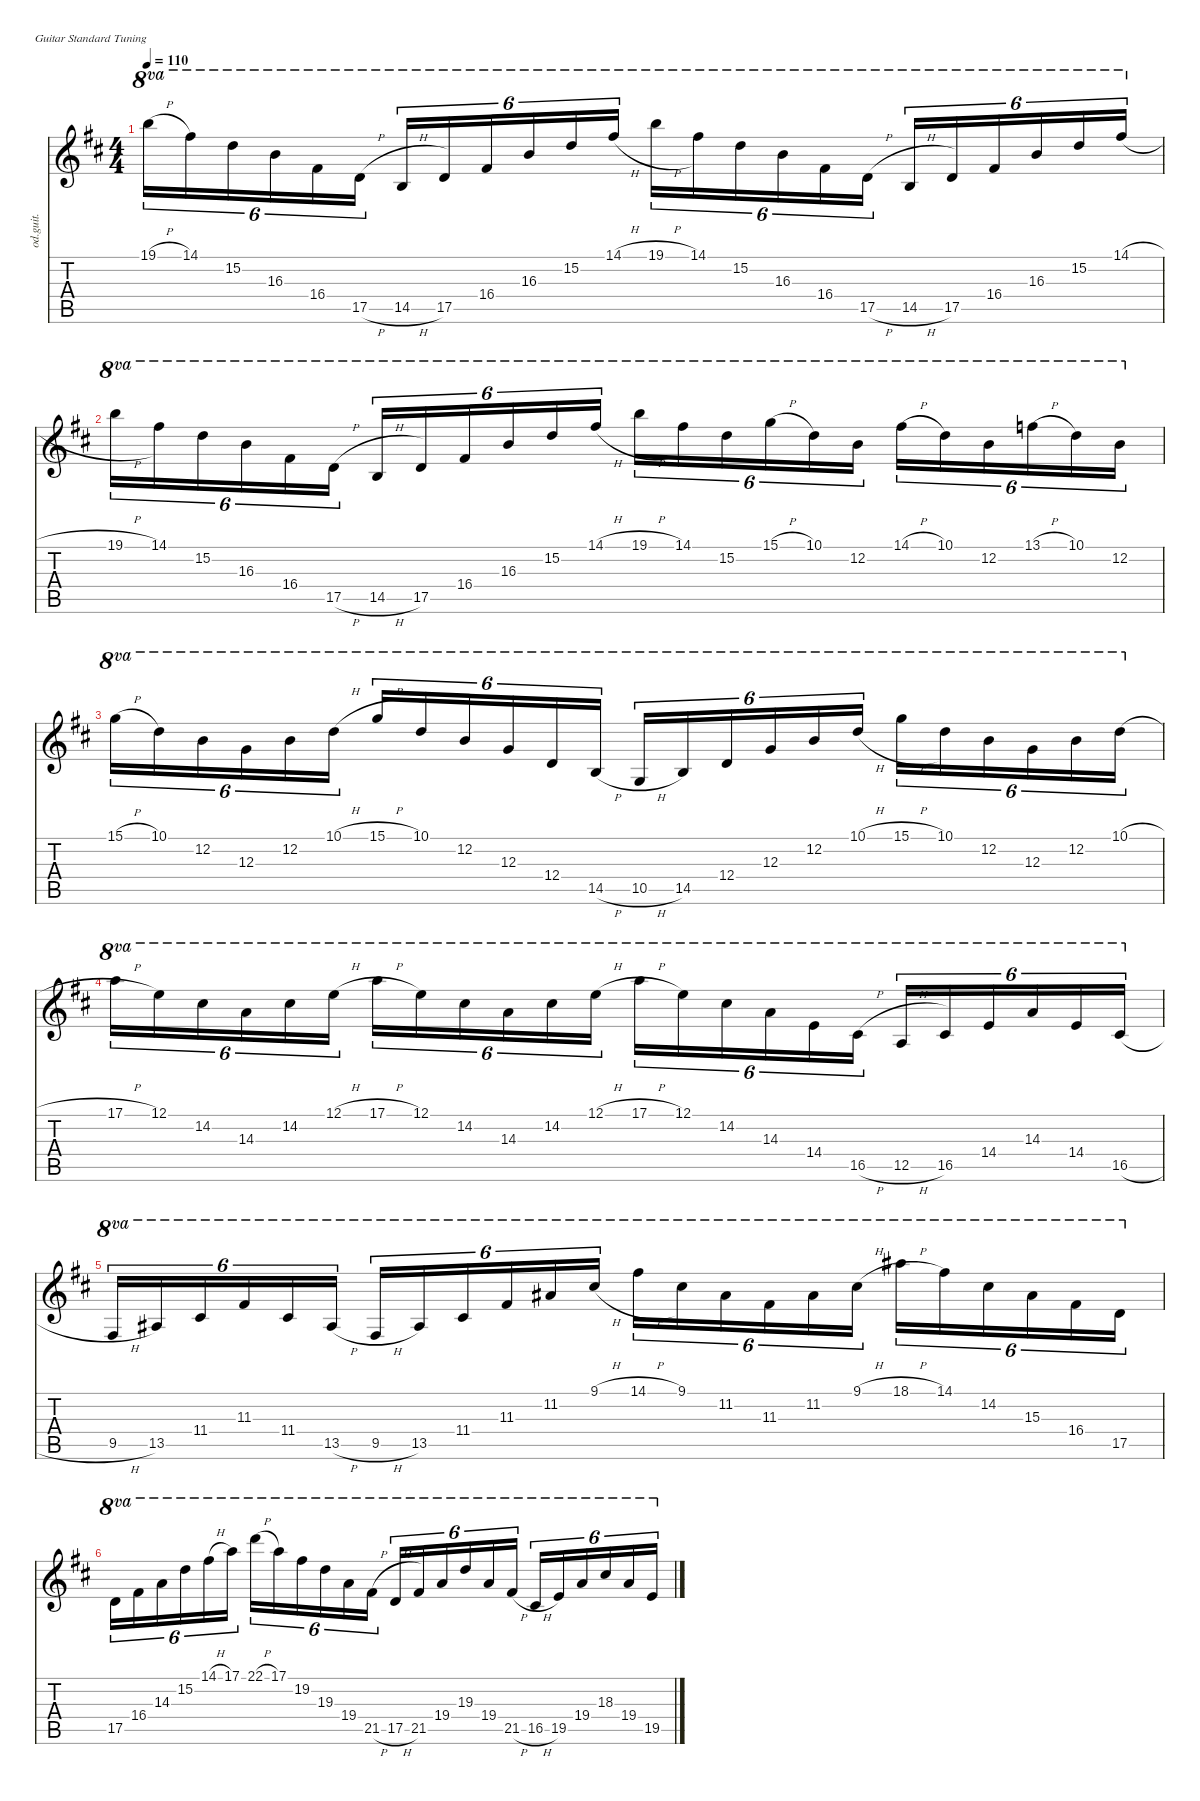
\defaultSystemsLayout 4
\hideDynamics
\bracketExtendMode nobrackets
\track ("Jason Lead" "od.guit.") {solo instrument overdrivenguitar}
\staff {score tabs}
\tuning (E4 B3 G3 D3 A2 E2)
\ts (4 4)
\tempo 110
\clef g2
\ks bminor
19.1{h acc forcenatural}.16{tu (6 4) ot 8va dy f beam Down} 14.1{acc #}.16{tu (6 4) ot 8va beam Down} 15.2{acc forcenatural}.16{tu (6 4) ot 8va beam Down} 16.3{acc forcenatural}.16{tu (6 4) ot 8va beam Down} 16.4{acc #}.16{tu (6 4) ot 8va beam Down} 17.5{h acc forcenatural}.16{tu (6 4) ot 8va beam Down} 14.5{h acc forcenatural}.16{tu (6 4) ot 8va beam Up} 17.5{acc forcenatural}.16{tu (6 4) ot 8va beam Up} 16.4{acc #}.16{tu (6 4) ot 8va beam Up} 16.3{acc forcenatural}.16{tu (6 4) ot 8va beam Up} 15.2{acc forcenatural}.16{tu (6 4) ot 8va beam Up} 14.1{h acc #}.16{tu (6 4) ot 8va beam Up} 19.1{h acc forcenatural}.16{tu (6 4) ot 8va beam Down} 14.1{acc #}.16{tu (6 4) ot 8va beam Down} 15.2{acc forcenatural}.16{tu (6 4) ot 8va beam Down} 16.3{acc forcenatural}.16{tu (6 4) ot 8va beam Down} 16.4{acc #}.16{tu (6 4) ot 8va beam Down} 17.5{h acc forcenatural}.16{tu (6 4) ot 8va beam Down} 14.5{h acc forcenatural}.16{tu (6 4) ot 8va beam Up} 17.5{acc forcenatural}.16{tu (6 4) ot 8va beam Up} 16.4{acc #}.16{tu (6 4) ot 8va beam Up} 16.3{acc forcenatural}.16{tu (6 4) ot 8va beam Up} 15.2{acc forcenatural}.16{tu (6 4) ot 8va beam Up} 14.1{h acc #}.16{tu (6 4) ot 8va beam Up} |
19.1{h acc forcenatural}.16{tu (6 4) ot 8va beam Down} 14.1{acc #}.16{tu (6 4) ot 8va beam Down} 15.2{acc forcenatural}.16{tu (6 4) ot 8va beam Down} 16.3{acc forcenatural}.16{tu (6 4) ot 8va beam Down} 16.4{acc #}.16{tu (6 4) ot 8va beam Down} 17.5{h acc forcenatural}.16{tu (6 4) ot 8va beam Down} 14.5{h acc forcenatural}.16{tu (6 4) ot 8va beam Up} 17.5{acc forcenatural}.16{tu (6 4) ot 8va beam Up} 16.4{acc #}.16{tu (6 4) ot 8va beam Up} 16.3{acc forcenatural}.16{tu (6 4) ot 8va beam Up} 15.2{acc forcenatural}.16{tu (6 4) ot 8va beam Up} 14.1{h acc #}.16{tu (6 4) ot 8va beam Up} 19.1{h acc forcenatural}.16{tu (6 4) ot 8va beam Down} 14.1{acc #}.16{tu (6 4) ot 8va beam Down} 15.2{acc forcenatural}.16{tu (6 4) ot 8va beam Down} 15.1{h acc forcenatural}.16{tu (6 4) ot 8va beam Down} 10.1{acc forcenatural}.16{tu (6 4) ot 8va beam Down} 12.2{acc forcenatural}.16{tu (6 4) ot 8va beam Down} 14.1{h acc #}.16{tu (6 4) ot 8va beam Down} 10.1{acc forcenatural}.16{tu (6 4) ot 8va beam Down} 12.2{acc forcenatural}.16{tu (6 4) ot 8va beam Down} 13.1{h acc forcenatural}.16{tu (6 4) ot 8va beam Down} 10.1{acc forcenatural}.16{tu (6 4) ot 8va beam Down} 12.2{acc forcenatural}.16{tu (6 4) ot 8va beam Down} |
15.1{h acc forcenatural}.16{tu (6 4) ot 8va beam Down} 10.1{acc forcenatural}.16{tu (6 4) ot 8va beam Down} 12.2{acc forcenatural}.16{tu (6 4) ot 8va beam Down} 12.3{acc forcenatural}.16{tu (6 4) ot 8va beam Down} 12.2{acc forcenatural}.16{tu (6 4) ot 8va beam Down} 10.1{h acc forcenatural}.16{tu (6 4) ot 8va beam Down} 15.1{h acc forcenatural}.16{tu (6 4) ot 8va beam Up} 10.1{acc forcenatural}.16{tu (6 4) ot 8va beam Up} 12.2{acc forcenatural}.16{tu (6 4) ot 8va beam Up} 12.3{acc forcenatural}.16{tu (6 4) ot 8va beam Up} 12.4{acc forcenatural}.16{tu (6 4) ot 8va beam Up} 14.5{h acc forcenatural}.16{tu (6 4) ot 8va beam Up} 10.5{h acc forcenatural}.16{tu (6 4) ot 8va beam Up} 14.5{acc forcenatural}.16{tu (6 4) ot 8va beam Up} 12.4{acc forcenatural}.16{tu (6 4) ot 8va beam Up} 12.3{acc forcenatural}.16{tu (6 4) ot 8va beam Up} 12.2{acc forcenatural}.16{tu (6 4) ot 8va beam Up} 10.1{h acc forcenatural}.16{tu (6 4) ot 8va beam Up} 15.1{h acc forcenatural}.16{tu (6 4) ot 8va beam Down} 10.1{acc forcenatural}.16{tu (6 4) ot 8va beam Down} 12.2{acc forcenatural}.16{tu (6 4) ot 8va beam Down} 12.3{acc forcenatural}.16{tu (6 4) ot 8va beam Down} 12.2{acc forcenatural}.16{tu (6 4) ot 8va beam Down} 10.1{h acc forcenatural}.16{tu (6 4) ot 8va beam Down} |
17.1{h acc forcenatural}.16{tu (6 4) ot 8va beam Down} 12.1{acc forcenatural}.16{tu (6 4) ot 8va beam Down} 14.2{acc #}.16{tu (6 4) ot 8va beam Down} 14.3{acc forcenatural}.16{tu (6 4) ot 8va beam Down} 14.2{acc #}.16{tu (6 4) ot 8va beam Down} 12.1{h acc forcenatural}.16{tu (6 4) ot 8va beam Down} 17.1{h acc forcenatural}.16{tu (6 4) ot 8va beam Down} 12.1{acc forcenatural}.16{tu (6 4) ot 8va beam Down} 14.2{acc #}.16{tu (6 4) ot 8va beam Down} 14.3{acc forcenatural}.16{tu (6 4) ot 8va beam Down} 14.2{acc #}.16{tu (6 4) ot 8va beam Down} 12.1{h acc forcenatural}.16{tu (6 4) ot 8va beam Down} 17.1{h acc forcenatural}.16{tu (6 4) ot 8va beam Down} 12.1{acc forcenatural}.16{tu (6 4) ot 8va beam Down} 14.2{acc #}.16{tu (6 4) ot 8va beam Down} 14.3{acc forcenatural}.16{tu (6 4) ot 8va beam Down} 14.4{acc forcenatural}.16{tu (6 4) ot 8va beam Down} 16.5{h acc #}.16{tu (6 4) ot 8va beam Down} 12.5{h acc forcenatural}.16{tu (6 4) ot 8va beam Up} 16.5{acc #}.16{tu (6 4) ot 8va beam Up} 14.4{acc forcenatural}.16{tu (6 4) ot 8va beam Up} 14.3{acc forcenatural}.16{tu (6 4) ot 8va beam Up} 14.4{acc forcenatural}.16{tu (6 4) ot 8va beam Up} 16.5{h acc #}.16{tu (6 4) ot 8va beam Up} |
9.5{h acc #}.16{tu (6 4) ot 8va beam Up} 13.5{acc #}.16{tu (6 4) ot 8va beam Up} 11.4{acc #}.16{tu (6 4) ot 8va beam Up} 11.3{acc #}.16{tu (6 4) ot 8va beam Up} 11.4{acc #}.16{tu (6 4) ot 8va beam Up} 13.5{h acc #}.16{tu (6 4) ot 8va beam Up} 9.5{h acc #}.16{tu (6 4) ot 8va beam Up} 13.5{acc #}.16{tu (6 4) ot 8va beam Up} 11.4{acc #}.16{tu (6 4) ot 8va beam Up} 11.3{acc #}.16{tu (6 4) ot 8va beam Up} 11.2{acc #}.16{tu (6 4) ot 8va beam Up} 9.1{h acc #}.16{tu (6 4) ot 8va beam Up} 14.1{h acc #}.16{tu (6 4) ot 8va beam Down} 9.1{acc #}.16{tu (6 4) ot 8va beam Down} 11.2{acc #}.16{tu (6 4) ot 8va beam Down} 11.3{acc #}.16{tu (6 4) ot 8va beam Down} 11.2{acc #}.16{tu (6 4) ot 8va beam Down} 9.1{h acc #}.16{tu (6 4) ot 8va beam Down} 18.1{h acc #}.16{tu (6 4) ot 8va beam Down} 14.1{acc #}.16{tu (6 4) ot 8va beam Down} 14.2{acc #}.16{tu (6 4) ot 8va beam Down} 15.3{acc #}.16{tu (6 4) ot 8va beam Down} 16.4{acc #}.16{tu (6 4) ot 8va beam Down} 17.5{acc forcenatural}.16{tu (6 4) ot 8va beam Down} |
17.5{acc forcenatural}.16{tu (6 4) ot 8va beam Down} 16.4{acc #}.16{tu (6 4) ot 8va beam Down} 14.3{acc forcenatural}.16{tu (6 4) ot 8va beam Down} 15.2{acc forcenatural}.16{tu (6 4) ot 8va beam Down} 14.1{h acc #}.16{tu (6 4) ot 8va beam Down} 17.1{acc forcenatural}.16{tu (6 4) ot 8va beam Down} 22.1{h acc forcenatural}.16{tu (6 4) ot 8va beam Down} 17.1{acc forcenatural}.16{tu (6 4) ot 8va beam Down} 19.2{acc #}.16{tu (6 4) ot 8va beam Down} 19.3{acc forcenatural}.16{tu (6 4) ot 8va beam Down} 19.4{acc forcenatural}.16{tu (6 4) ot 8va beam Down} 21.5{h acc #}.16{tu (6 4) ot 8va beam Down} 17.5{h acc forcenatural}.16{tu (6 4) ot 8va beam Up} 21.5{acc #}.16{tu (6 4) ot 8va beam Up} 19.4{acc forcenatural}.16{tu (6 4) ot 8va beam Up} 19.3{acc forcenatural}.16{tu (6 4) ot 8va beam Up} 19.4{acc forcenatural}.16{tu (6 4) ot 8va beam Up} 21.5{h acc #}.16{tu (6 4) ot 8va beam Up} 16.5{h acc #}.16{tu (6 4) ot 8va beam Up} 19.5{acc forcenatural}.16{tu (6 4) ot 8va beam Up} 19.4{acc forcenatural}.16{tu (6 4) ot 8va beam Up} 18.3{acc #}.16{tu (6 4) ot 8va beam Up} 19.4{acc forcenatural}.16{tu (6 4) ot 8va beam Up} 19.5{acc forcenatural}.16{tu (6 4) ot 8va beam Up}
